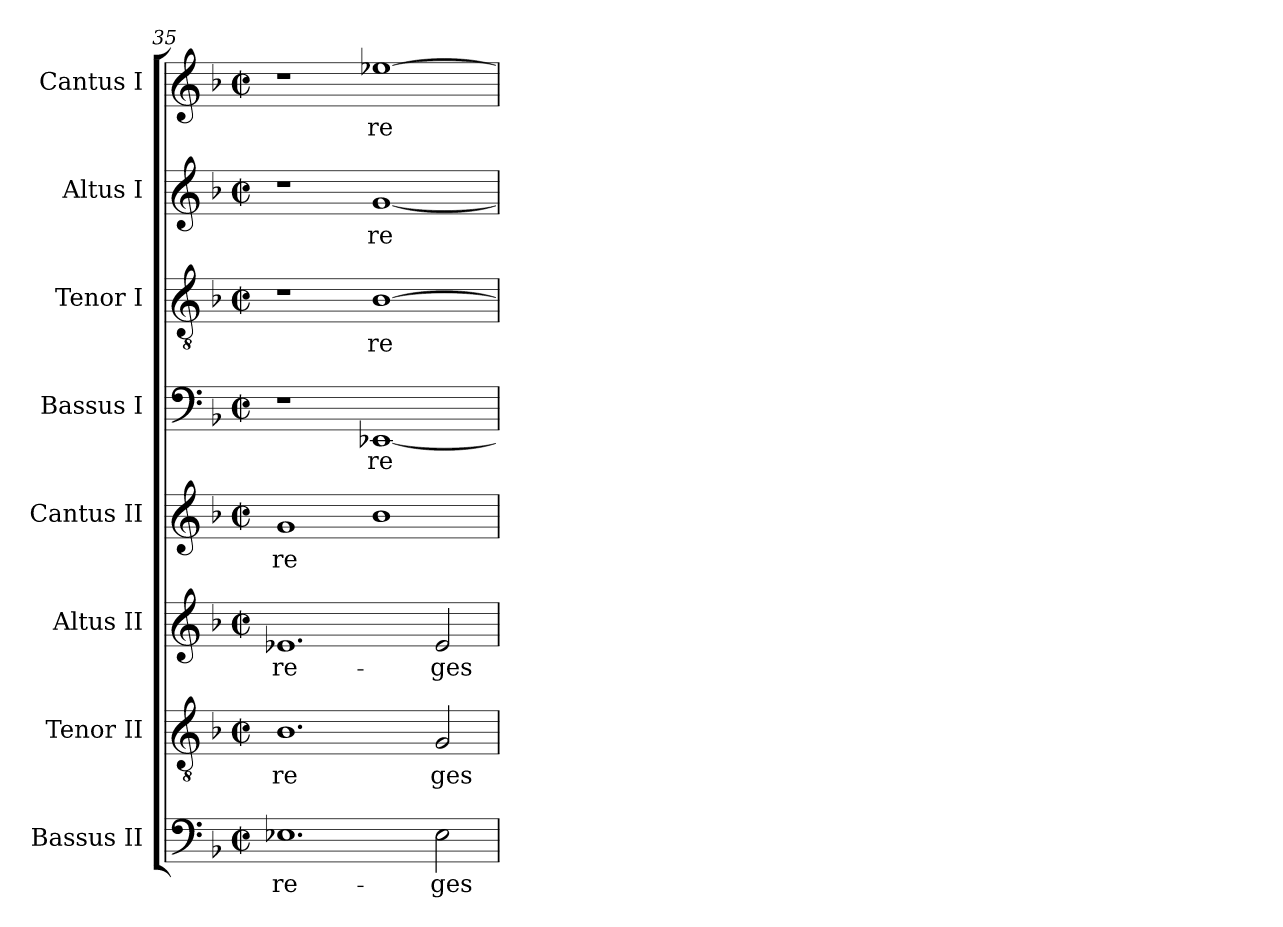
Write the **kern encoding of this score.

**kern	**text	**kern	**text	**kern	**text	**kern	**text	**kern	**text	**kern	**text	**kern	**text	**kern	**text
*part8	*part8	*part7	*part7	*part6	*part6	*part5	*part5	*part4	*part4	*part3	*part3	*part2	*part2	*part1	*part1
*staff8	*staff8	*staff7	*staff7	*staff6	*staff6	*staff5	*staff5	*staff4	*staff4	*staff3	*staff3	*staff2	*staff2	*staff1	*staff1
*I"Bassus II	*	*I"Tenor II	*	*I"Altus II	*	*I"Cantus II	*	*I"Bassus I	*	*I"Tenor I	*	*I"Altus I	*	*I"Cantus I	*
!!LO:PB:g=z
*clefF4	*	*clefGv2	*	*clefG2	*	*clefG2	*	*clefF4	*	*clefGv2	*	*clefG2	*	*clefG2	*
*k[b-]	*	*k[b-]	*	*k[b-]	*	*k[b-]	*	*k[b-]	*	*k[b-]	*	*k[b-]	*	*k[b-]	*
*F:	*	*F:	*	*F:	*	*F:	*	*F:	*	*F:	*	*F:	*	*F:	*
*M2/2	*	*M2/2	*	*M2/2	*	*M2/2	*	*M2/2	*	*M2/2	*	*M2/2	*	*M2/2	*
*met(c|)	*	*met(c|)	*	*met(c|)	*	*met(c|)	*	*met(c|)	*	*met(c|)	*	*met(c|)	*	*met(c|)	*
=35	=35	=35	=35	=35	=35	=35	=35	=35	=35	=35	=35	=35	=35	=35	=35
!	!LO:LY:b:cj	!	!LO:LY:b:cj	!	!LO:LY:b:cj	!	!LO:LY:b:cj	!	!	!	!	!	!	!	!
1.E-X	re-	1.B-	re	1.e-X	re-	1g	re	1r	.	1r	.	1r	.	1r	.
!	!	!	!	!	!	!	!	!	!LO:LY:b:cj	!	!LO:LY:b:cj	!	!LO:LY:b:cj	!	!LO:LY:b:cj
.	.	.	.	.	.	1b-	.	[<1EE-X	re	[>1B-	re	[<1g	re	[>1ee-X	re
!	!LO:LY:b:cj	!	!LO:LY:b:cj	!	!LO:LY:b:cj	!	!	!	!	!	!	!	!	!	!
2E-\	-ges	2G/	ges	2e-/	-ges	.	.	.	.	.	.	.	.	.	.
=	=	=	=	=	=	=	=	=	=	=	=	=	=	=	=
*-	*-	*-	*-	*-	*-	*-	*-	*-	*-	*-	*-	*-	*-	*-	*-
